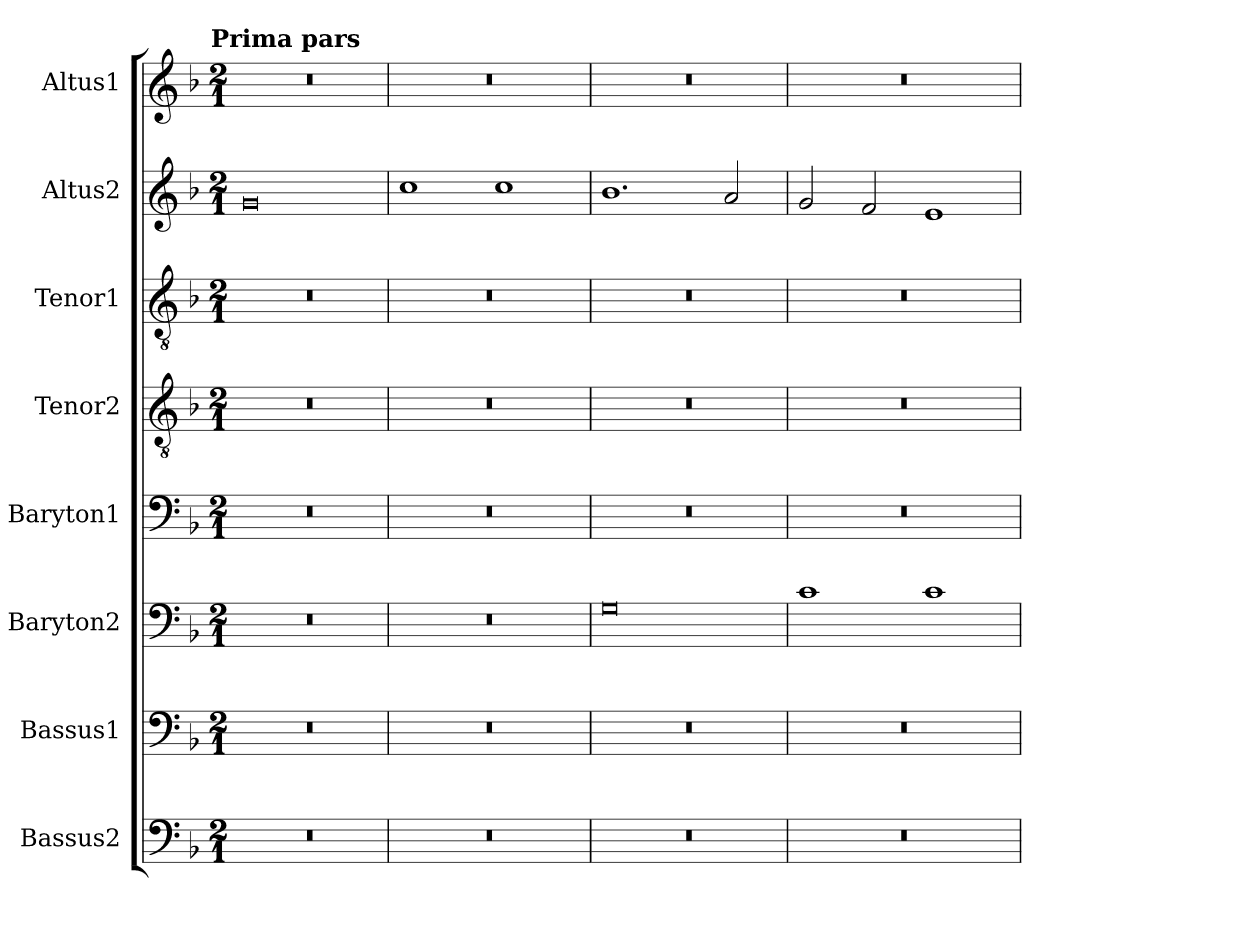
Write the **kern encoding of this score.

**kern	**kern	**kern	**kern	**kern	**kern	**kern	**kern
*part8	*part7	*part6	*part5	*part4	*part3	*part2	*part1
*staff8	*staff7	*staff6	*staff5	*staff4	*staff3	*staff2	*staff1
*I"Bassus2	*I"Bassus1	*I"Baryton2	*I"Baryton1	*I"Tenor2	*I"Tenor1	*I"Altus2	*I"Altus1
*I'B2	*I'B1	*	*	*I'T2	*I'T1	*I'A2	*I'A1
*clefF4	*clefF4	*clefF4	*clefF4	*clefGv2	*clefGv2	*clefG2	*clefG2
*k[b-]	*k[b-]	*k[b-]	*k[b-]	*k[b-]	*k[b-]	*k[b-]	*k[b-]
*d:	*d:	*d:	*d:	*d:	*d:	*d:	*d:
!!LO:TX:omd:t=Prima pars
*M2/1	*M2/1	*M2/1	*M2/1	*M2/1	*M2/1	*M2/1	*M2/1
=	=	=	=	=	=	=	=
0r	0r	0r	0r	0r	0r	0g	0r
=3	=3	=3	=3	=3	=3	=3	=3
0r	0r	0r	0r	0r	0r	1cc	0r
.	.	.	.	.	.	1cc	.
=4	=4	=4	=4	=4	=4	=4	=4
0r	0r	0G	0r	0r	0r	1.b-	0r
.	.	.	.	.	.	2a	.
=5	=5	=5	=5	=5	=5	=5	=5
0r	0r	1c	0r	0r	0r	2g	0r
.	.	.	.	.	.	2f	.
.	.	1c	.	.	.	1e	.
=	=	=	=	=	=	=	=
*-	*-	*-	*-	*-	*-	*-	*-
